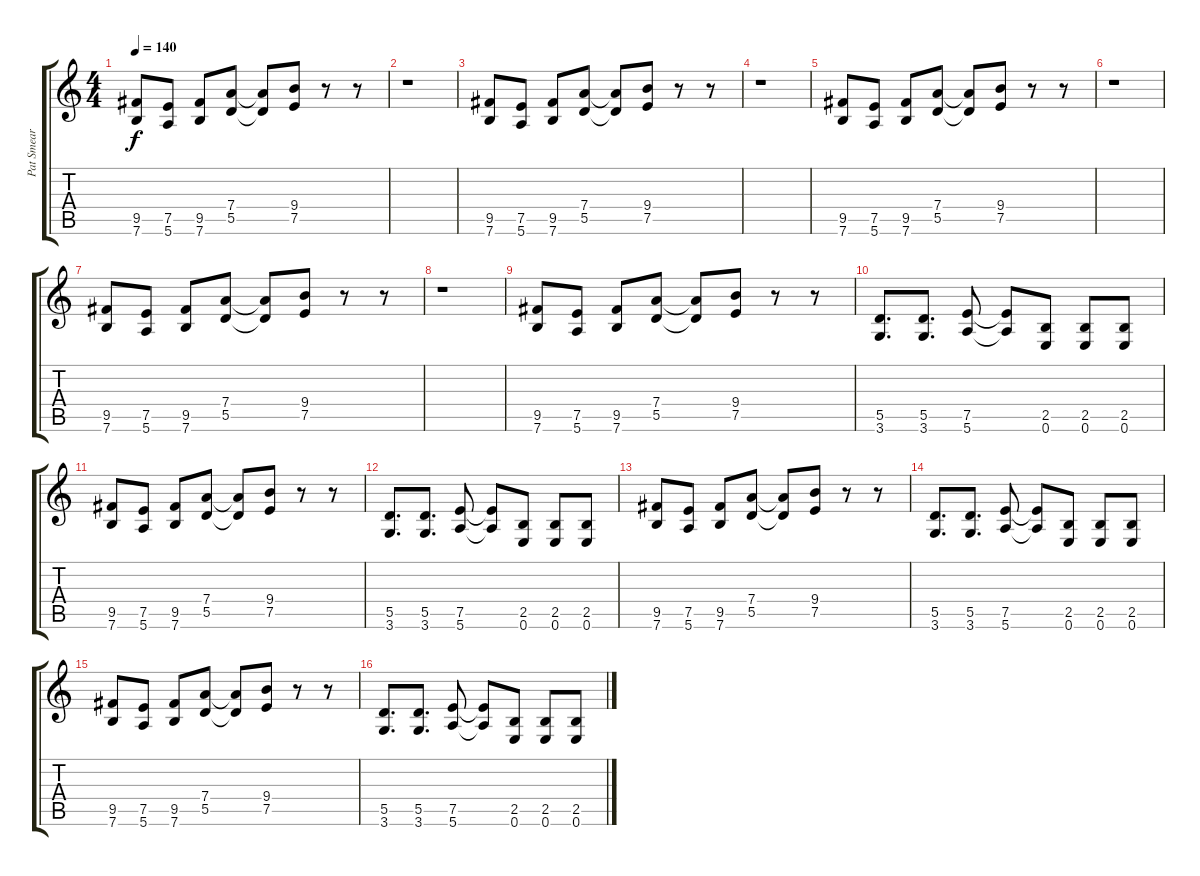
\track ("Pat Smear (Líder/Rítmica)" "Pat Smear ") {instrument overdrivenguitar}
\staff {score tabs}
\tuning (E4 B3 G3 D3 A2 E2) {hide}
\ts (4 4)
\tempo 140
\clef g2
\ks c
(9.5 7.6).8{dy f} (7.5 5.6).8 (9.5 7.6).8 (7.4 5.5).8 (7.4{t} 5.5{t}).8 (9.4 7.5).8 r.8 r.8 |
r.1 |
(9.5 7.6).8 (7.5 5.6).8 (9.5 7.6).8 (7.4 5.5).8 (7.4{t} 5.5{t}).8 (9.4 7.5).8 r.8 r.8 |
r.1 |
(9.5 7.6).8 (7.5 5.6).8 (9.5 7.6).8 (7.4 5.5).8 (7.4{t} 5.5{t}).8 (9.4 7.5).8 r.8 r.8 |
r.1 |
(9.5 7.6).8 (7.5 5.6).8 (9.5 7.6).8 (7.4 5.5).8 (7.4{t} 5.5{t}).8 (9.4 7.5).8 r.8 r.8 |
r.1 |
(9.5 7.6).8 (7.5 5.6).8 (9.5 7.6).8 (7.4 5.5).8 (7.4{t} 5.5{t}).8 (9.4 7.5).8 r.8 r.8 |
(5.5 3.6).8{d} (5.5 3.6).8{d} (7.5 5.6).8 (7.5{t} 5.6{t}).8 (2.5 0.6).8 (2.5 0.6).8 (2.5 0.6).8 |
(9.5 7.6).8 (7.5 5.6).8 (9.5 7.6).8 (7.4 5.5).8 (7.4{t} 5.5{t}).8 (9.4 7.5).8 r.8 r.8 |
(5.5 3.6).8{d} (5.5 3.6).8{d} (7.5 5.6).8 (7.5{t} 5.6{t}).8 (2.5 0.6).8 (2.5 0.6).8 (2.5 0.6).8 |
(9.5 7.6).8 (7.5 5.6).8 (9.5 7.6).8 (7.4 5.5).8 (7.4{t} 5.5{t}).8 (9.4 7.5).8 r.8 r.8 |
(5.5 3.6).8{d} (5.5 3.6).8{d} (7.5 5.6).8 (7.5{t} 5.6{t}).8 (2.5 0.6).8 (2.5 0.6).8 (2.5 0.6).8 |
(9.5 7.6).8 (7.5 5.6).8 (9.5 7.6).8 (7.4 5.5).8 (7.4{t} 5.5{t}).8 (9.4 7.5).8 r.8 r.8 |
(5.5 3.6).8{d} (5.5 3.6).8{d} (7.5 5.6).8 (7.5{t} 5.6{t}).8 (2.5 0.6).8 (2.5 0.6).8 (2.5 0.6).8
